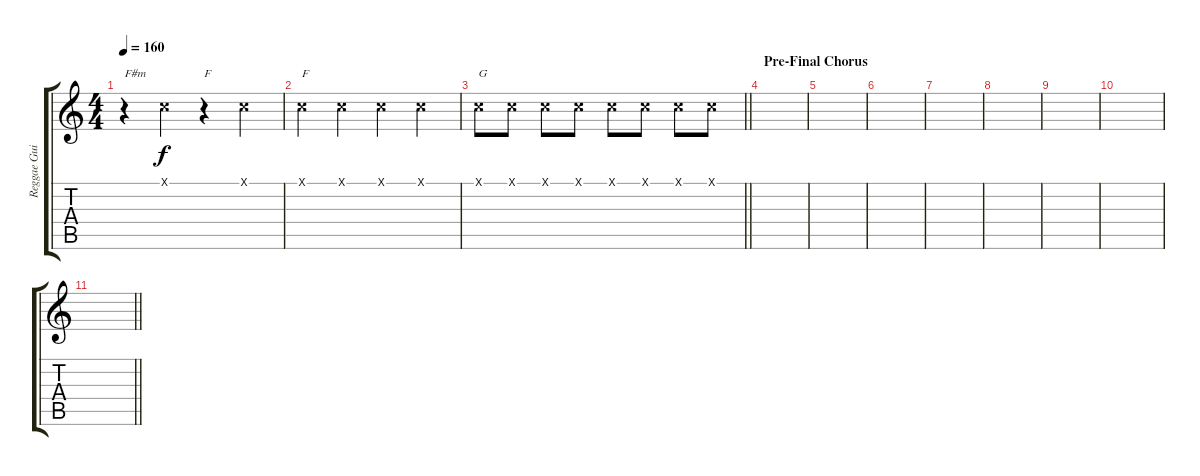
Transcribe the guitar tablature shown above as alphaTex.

\track ("Reggae Guitar" "Reggae Gui") {instrument electricguitarjazz}
\staff {score tabs}
\tuning (C4 G3 Eb3 Bb2 F2 C2) {hide}
\ts (4 4)
\tempo 160
\clef g2
\ks c
r.4{txt "F#m" dy f} 0.1{x}.4 r.4{txt "F"} 0.1{x}.4 |
0.1{x}.4{txt "F"} 0.1{x}.4 0.1{x}.4 0.1{x}.4 |
\barLineRight lightlight
0.1{x}.8{txt "G"} 0.1{x}.8 0.1{x}.8 0.1{x}.8 0.1{x}.8 0.1{x}.8 0.1{x}.8 0.1{x}.8 |
\section ("" "Pre-Final Chorus")
|
|
|
|
|
|
|
\barLineRight lightlight
